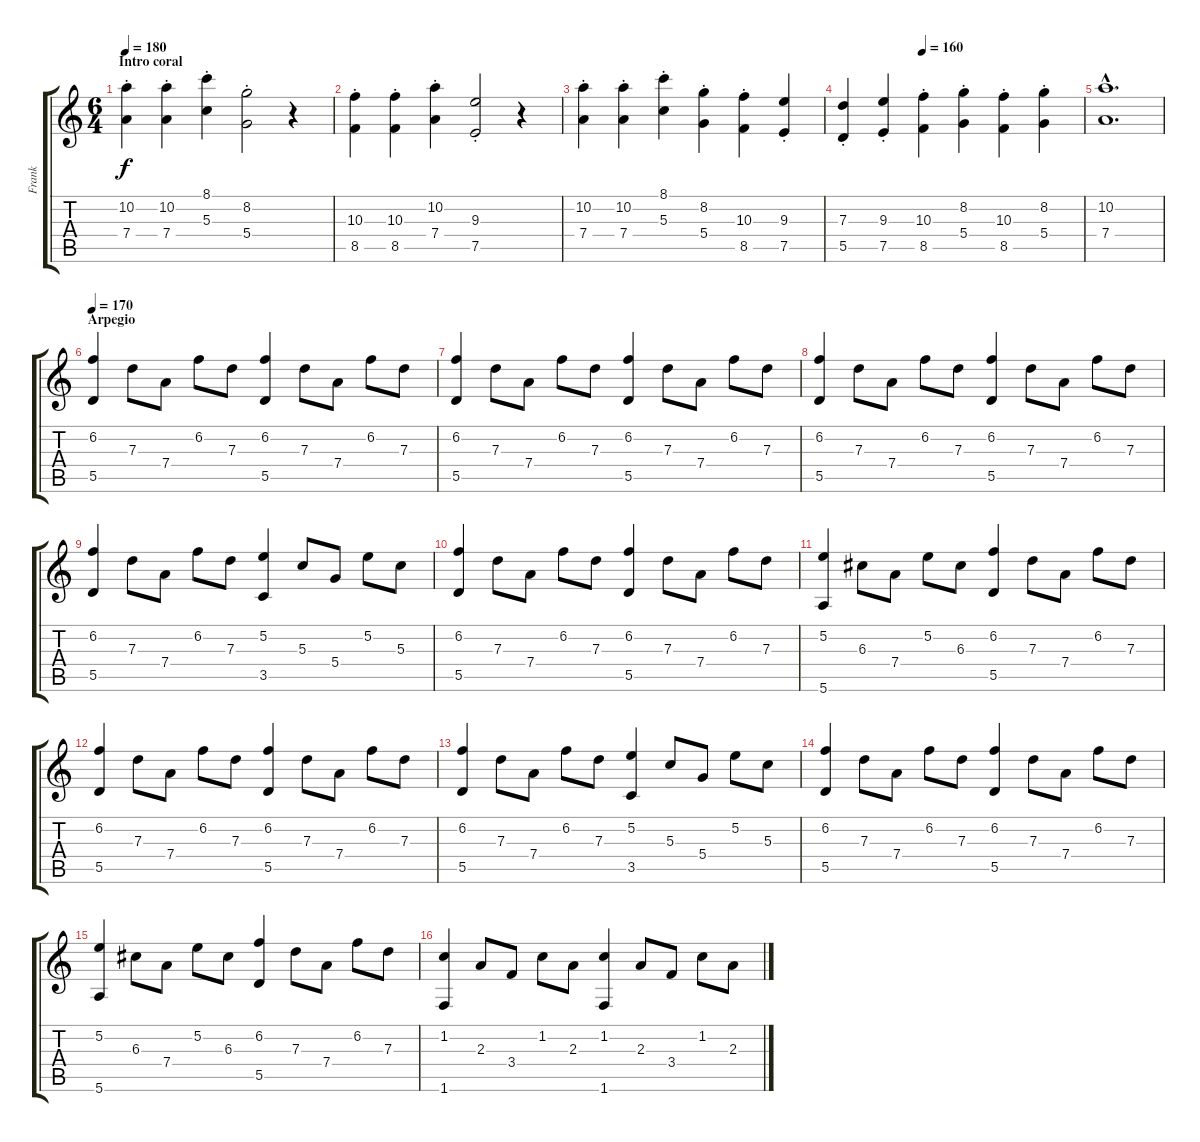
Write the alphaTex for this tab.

\track ("Frank" "Frank") {instrument distortionguitar}
\staff {score tabs}
\tuning (E4 B3 G3 D3 A2 E2) {hide}
\ts (6 4)
\section ("" "Intro coral")
\tempo 180
\tempo 188
\tempo 180
\clef g2
\ks c
(10.2{st} 7.4{st}).4{dy f volume 16 instrument orchestrahit} (10.2{st} 7.4{st}).4 (8.1{st} 5.3{st}).4 (8.2{st} 5.4{st}).2 r.4 |
(10.3{st} 8.5{st}).4 (10.3{st} 8.5{st}).4 (10.2{st} 7.4{st}).4 (9.3{st} 7.5{st}).2 r.4 |
(10.2{st} 7.4{st}).4 (10.2{st} 7.4{st}).4 (8.1{st} 5.3{st}).4 (8.2{st} 5.4{st}).4 (10.3{st} 8.5{st}).4 (9.3{st} 7.5{st}).4 |
\tempo (160 0.3333333333333333)
(7.3{st} 5.5{st}).4 (9.3{st} 7.5{st}).4 (10.3{st} 8.5{st}).4 (8.2{st} 5.4{st}).4 (10.3{st} 8.5{st}).4 (8.2{st} 5.4{st}).4 |
(10.2{hac} 7.4{hac}).1{d} |
\section ("" "Arpegio")
\tempo 170
(6.2 5.5).4{volume 13 instrument acousticguitarsteel} 7.3.8 7.4.8 6.2.8 7.3.8 (6.2 5.5).4 7.3.8 7.4.8 6.2.8 7.3.8 |
(6.2 5.5).4 7.3.8 7.4.8 6.2.8 7.3.8 (6.2 5.5).4 7.3.8 7.4.8 6.2.8 7.3.8 |
(6.2 5.5).4 7.3.8 7.4.8 6.2.8 7.3.8 (6.2 5.5).4 7.3.8 7.4.8 6.2.8 7.3.8 |
(6.2 5.5).4 7.3.8 7.4.8 6.2.8 7.3.8 (5.2 3.5).4 5.3.8 5.4.8 5.2.8 5.3.8 |
(6.2 5.5).4 7.3.8 7.4.8 6.2.8 7.3.8 (6.2 5.5).4 7.3.8 7.4.8 6.2.8 7.3.8 |
(5.2 5.6).4 6.3.8 7.4.8 5.2.8 6.3.8 (6.2 5.5).4 7.3.8 7.4.8 6.2.8 7.3.8 |
(6.2 5.5).4 7.3.8 7.4.8 6.2.8 7.3.8 (6.2 5.5).4 7.3.8 7.4.8 6.2.8 7.3.8 |
(6.2 5.5).4 7.3.8 7.4.8 6.2.8 7.3.8 (5.2 3.5).4 5.3.8 5.4.8 5.2.8 5.3.8 |
(6.2 5.5).4 7.3.8 7.4.8 6.2.8 7.3.8 (6.2 5.5).4 7.3.8 7.4.8 6.2.8 7.3.8 |
(5.2 5.6).4 6.3.8 7.4.8 5.2.8 6.3.8 (6.2 5.5).4 7.3.8 7.4.8 6.2.8 7.3.8 |
(1.2 1.6).4 2.3.8 3.4.8 1.2.8 2.3.8 (1.2 1.6).4 2.3.8 3.4.8 1.2.8 2.3.8
